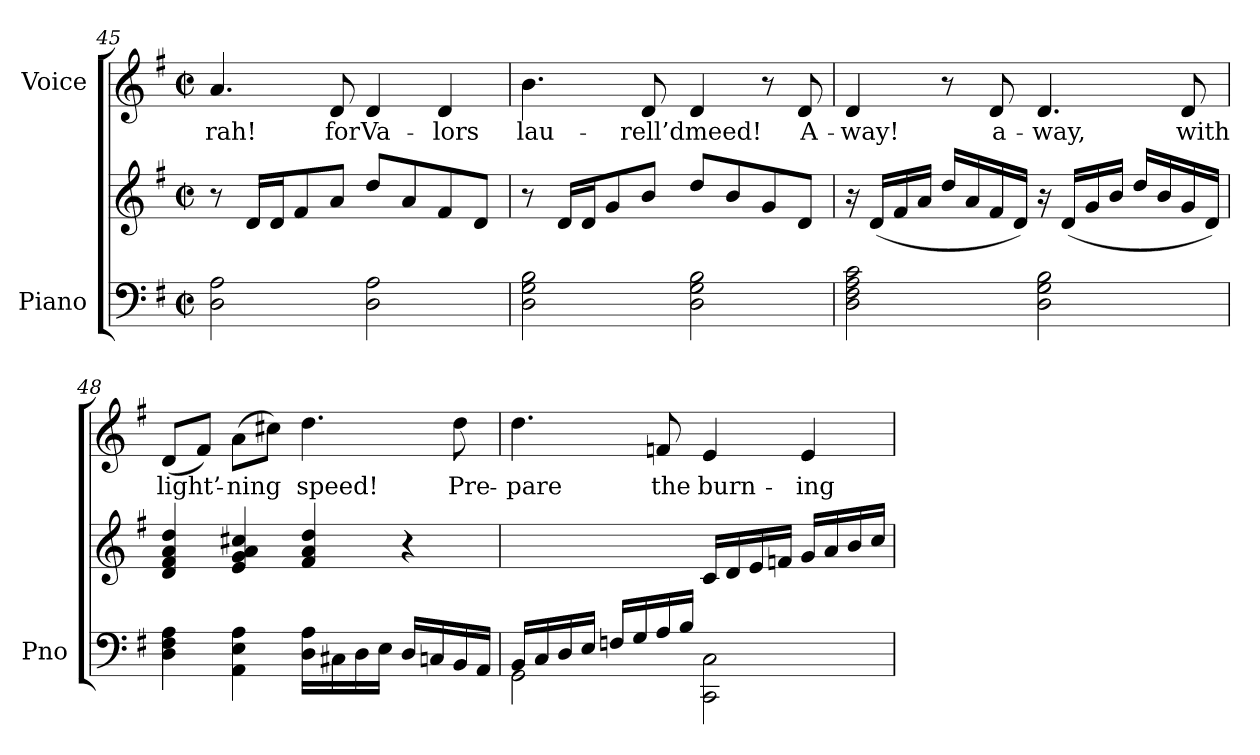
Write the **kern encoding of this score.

**kern	**kern	**kern	**text
*part2	*part2	*part1	*part1
*staff3	*staff2	*staff1	*staff1
*I"Piano	*	*I"Voice	*
*I'Pno	*	*	*
*clefF4	*clefG2	*clefG2	*
*k[f#]	*k[f#]	*k[f#]	*
*M2/2	*M2/2	*M2/2	*
*met(c|)	*met(c|)	*met(c|)	*
=45	=45	=45	=45
2D\ 2A\	8r	4.a/	-rah!
.	16d/LL	.	.
.	16d/J	.	.
.	8f#/	.	.
.	8a/J	8d/	for
2D\ 2A\	8dd/L	4d/	Va-
.	8a/	.	.
.	8f#/	4d/	-lors
.	8d/J	.	.
=46	=46	=46	=46
2D\ 2G\ 2B\	8r	4.b\	lau-
.	16d/LL	.	.
.	16d/J	.	.
.	8g/	.	.
.	8b/J	8d/	-rell’d
2D\ 2G\ 2B\	8dd/L	4d/	meed!
.	8b/	.	.
.	8g/	8r	.
.	8d/J	8d/	A-
=47	=47	=47	=47
2D\ 2F#\ 2A\ 2c\	16r	4d/	-way!
.	(16d/LL	.	.
.	16f#/	.	.
.	16a/JJ	.	.
.	16dd/LL	8r	.
.	16a/	.	.
.	16f#/	8d/	a-
.	16d/JJ)	.	.
2D\ 2G\ 2B\	16r	4.d/	-way,
.	(16d/LL	.	.
.	16g/	.	.
.	16b/JJ	.	.
.	16dd/LL	.	.
.	16b/	.	.
.	16g/	8d/	with
.	16d/JJ)	.	.
=48	=48	=48	=48
4D\ 4F#\ 4A\	4d/ 4f#/ 4a/ 4dd/	(8d/L	light’-
.	.	8f#/J)	.
4AA\ 4E\ 4A\	4e/ 4g/ 4a/ 4cc#X/	(8a\L	-ning
.	.	8cc#X\J)	.
16D\ 16A\LL	4f#/ 4a/ 4dd/	4.dd\	speed!
16C#X\	.	.	.
16D\	.	.	.
16E\JJ	.	.	.
16D/LL	4r	.	.
16Cn/	.	.	.
16BB/	.	8dd\	Pre-
16AA/JJ	.	.	.
=49	=49	=49	=49
*^	*	*	*
(16BB/LL	2GG\	2ryy	4.dd\	-pare
16C/	.	.	.	.
16D/	.	.	.	.
16E/JJ	.	.	.	.
16Fn/LL	.	.	.	.
16G/	.	.	.	.
16A/	.	.	8fn/	the
16B/JJ	.	.	.	.
2ryy	2CC\ 2C\	16c/LL	4e/	burn-
.	.	16d/	.	.
.	.	16e/	.	.
.	.	16fn/JJ	.	.
.	.	16g/LL	4e/	-ing
.	.	16a/	.	.
.	.	16b/	.	.
.	.	16cc/JJ)	.	.
*v	*v	*	*	*
=	=	=	=
*-	*-	*-	*-
